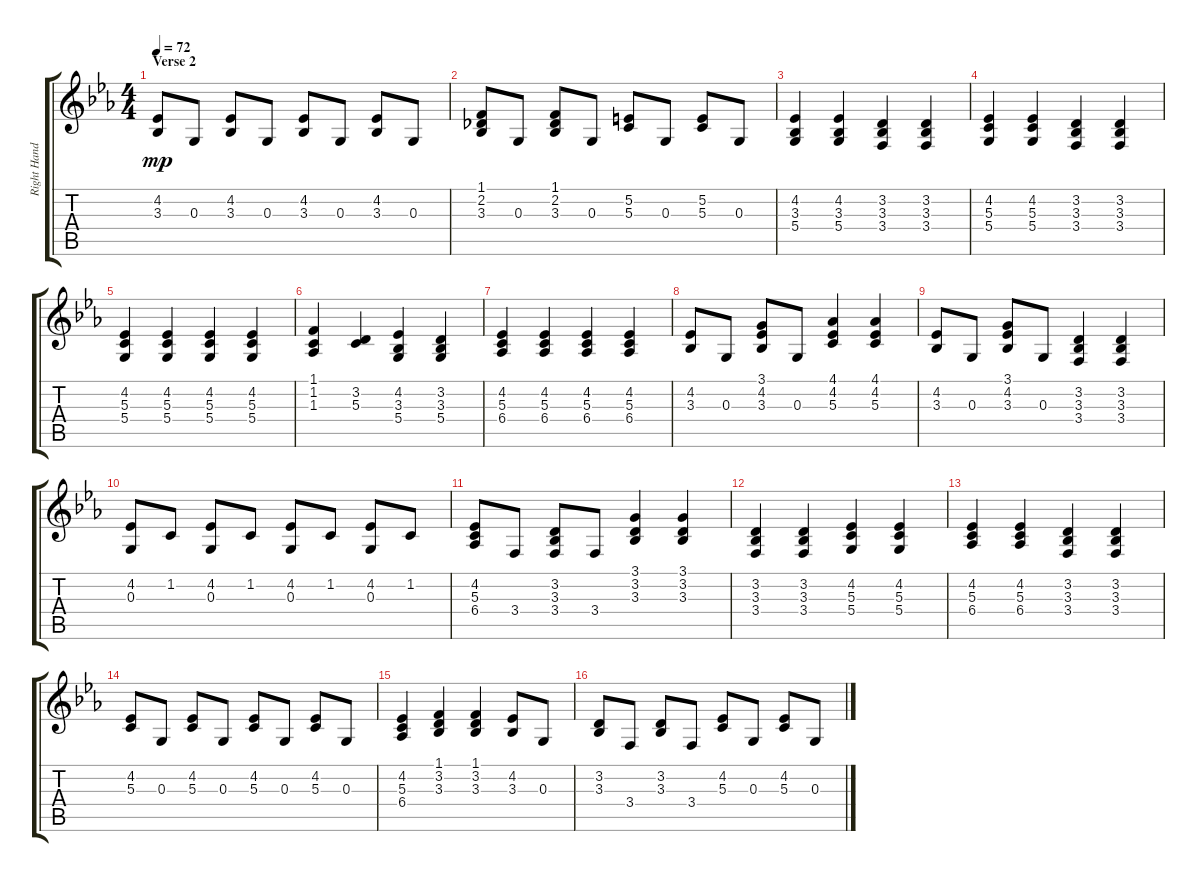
\track ("Right Hand" "Right Hand") {instrument brightacousticpiano}
\staff {score tabs}
\tuning (E4 B3 G3 D3 A2 E2) {hide}
\ts (4 4)
\section ("" "Verse 2")
\tempo 72
\clef g2
\ks eb
(4.2 3.3).8{dy mp} 0.3.8 (4.2 3.3).8 0.3.8 (4.2 3.3).8 0.3.8 (4.2 3.3).8 0.3.8 |
(1.1 2.2 3.3).8 0.3.8 (1.1 2.2 3.3).8 0.3.8 (5.2 5.3).8 0.3.8 (5.2 5.3).8 0.3.8 |
(4.2 3.3 5.4).4 (4.2 3.3 5.4).4 (3.2 3.3 3.4).4 (3.2 3.3 3.4).4 |
(4.2 5.3 5.4).4 (4.2 5.3 5.4).4 (3.2 3.3 3.4).4 (3.2 3.3 3.4).4 |
(4.2 5.3 5.4).4 (4.2 5.3 5.4).4 (4.2 5.3 5.4).4 (4.2 5.3 5.4).4 |
(1.1 1.2 1.3).4 (3.2 5.3).4 (4.2 3.3 5.4).4 (3.2 3.3 5.4).4 |
(4.2 5.3 6.4).4 (4.2 5.3 6.4).4 (4.2 5.3 6.4).4 (4.2 5.3 6.4).4 |
(4.2 3.3).8 0.3.8 (3.1 4.2 3.3).8 0.3.8 (4.1 4.2 5.3).4 (4.1 4.2 5.3).4 |
(4.2 3.3).8 0.3.8 (3.1 4.2 3.3).8 0.3.8 (3.2 3.3 3.4).4 (3.2 3.3 3.4).4 |
(4.2 0.3).8 1.2.8 (4.2 0.3).8 1.2.8 (4.2 0.3).8 1.2.8 (4.2 0.3).8 1.2.8 |
(4.2 5.3 6.4).8 3.4.8 (3.2 3.3 3.4).8 3.4.8 (3.1 3.2 3.3).4 (3.1 3.2 3.3).4 |
(3.2 3.3 3.4).4 (3.2 3.3 3.4).4 (4.2 5.3 5.4).4 (4.2 5.3 5.4).4 |
(4.2 5.3 6.4).4 (4.2 5.3 6.4).4 (3.2 3.3 3.4).4 (3.2 3.3 3.4).4 |
(4.2 5.3).8 0.3.8 (4.2 5.3).8 0.3.8 (4.2 5.3).8 0.3.8 (4.2 5.3).8 0.3.8 |
(4.2 5.3 6.4).4 (1.1 3.2 3.3).4 (1.1 3.2 3.3).4 (4.2 3.3).8 0.3.8 |
(3.2 3.3).8 3.4.8 (3.2 3.3).8 3.4.8 (4.2 5.3).8 0.3.8 (4.2 5.3).8 0.3.8
